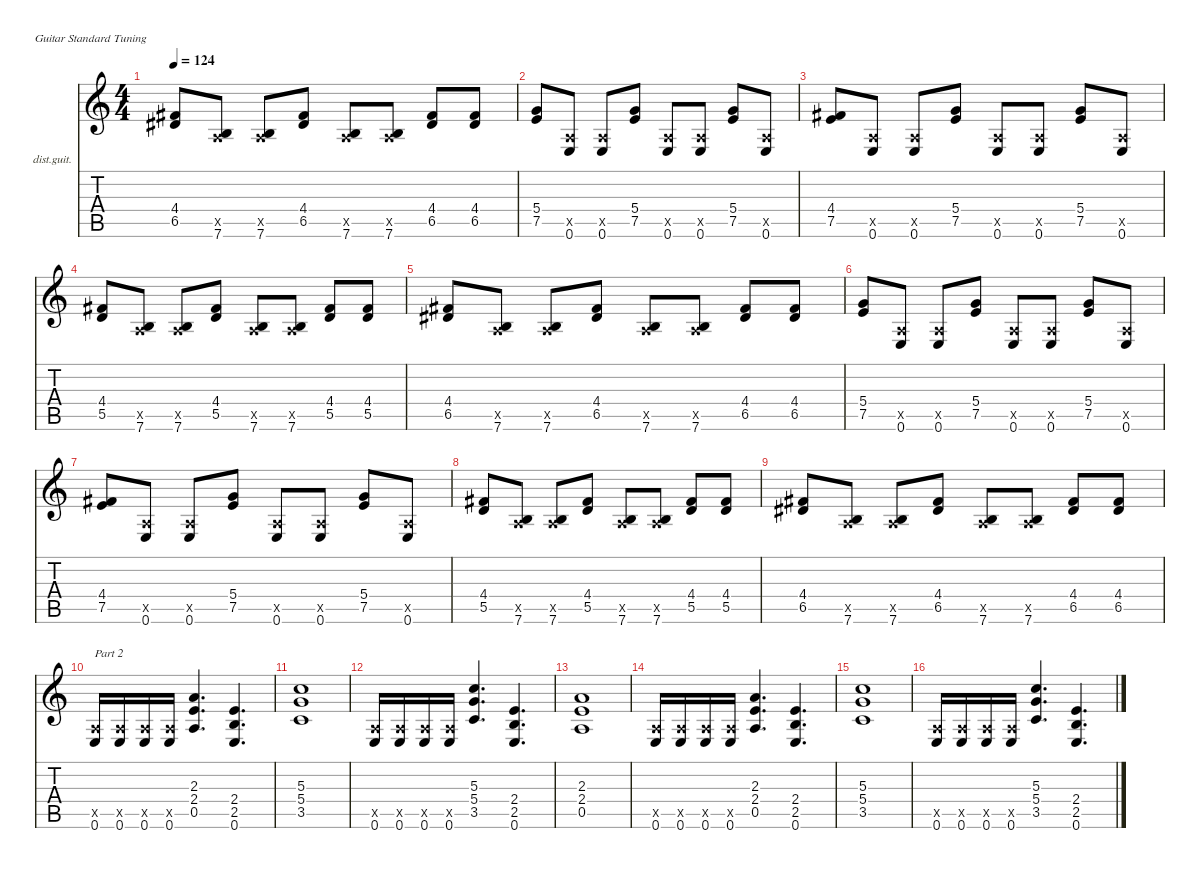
\defaultSystemsLayout 4
\hideDynamics
\bracketExtendMode nobrackets
\firstSystemTrackNameOrientation horizontal
\otherSystemsTrackNameOrientation horizontal
\track ("Rhythm Guitar 1" "dist.guit.") {instrument distortionguitar}
\staff {score tabs}
\tuning (E4 B3 G3 D3 A2 E2)
\ts (4 4)
\tempo 124
\clef g2
\ks c
(4.4{acc #} 6.5{acc #}).8{dy ff} (0.5{x} 7.6).8{dy f} (0.5{x} 7.6).8 (4.4{acc #} 6.5{acc #}).8{dy ff} (0.5{x} 7.6).8{dy f} (0.5{x} 7.6).8 (4.4{acc #} 6.5{acc #}).8{dy ff} (4.4{acc #} 6.5{acc #}).8 |
(5.4 7.5).8 (0.5{x} 0.6).8{dy f} (0.5{x} 0.6).8 (5.4 7.5).8{dy ff} (0.5{x} 0.6).8{dy f} (0.5{x} 0.6).8 (5.4 7.5).8{dy ff} (0.5{x} 0.6).8{dy f} |
(4.4{acc #} 7.5).8{dy ff} (0.5{x} 0.6).8{dy f} (0.5{x} 0.6).8 (5.4 7.5).8{dy ff} (0.5{x} 0.6).8{dy f} (0.5{x} 0.6).8 (5.4 7.5).8{dy ff} (0.5{x} 0.6).8{dy f} |
(4.4{acc #} 5.5).8{dy ff} (0.5{x} 7.6).8{dy f} (0.5{x} 7.6).8 (4.4{acc #} 5.5).8{dy ff} (0.5{x} 7.6).8{dy f} (0.5{x} 7.6).8 (4.4{acc #} 5.5).8{dy ff} (4.4{acc #} 5.5).8 |
(4.4{acc #} 6.5{acc #}).8 (0.5{x} 7.6).8{dy f} (0.5{x} 7.6).8 (4.4{acc #} 6.5{acc #}).8{dy ff} (0.5{x} 7.6).8{dy f} (0.5{x} 7.6).8 (4.4{acc #} 6.5{acc #}).8{dy ff} (4.4{acc #} 6.5{acc #}).8 |
(5.4 7.5).8 (0.5{x} 0.6).8{dy f} (0.5{x} 0.6).8 (5.4 7.5).8{dy ff} (0.5{x} 0.6).8{dy f} (0.5{x} 0.6).8 (5.4 7.5).8{dy ff} (0.5{x} 0.6).8{dy f} |
(4.4{acc #} 7.5).8{dy ff} (0.5{x} 0.6).8{dy f} (0.5{x} 0.6).8 (5.4 7.5).8{dy ff} (0.5{x} 0.6).8{dy f} (0.5{x} 0.6).8 (5.4 7.5).8{dy ff} (0.5{x} 0.6).8{dy f} |
(4.4{acc #} 5.5).8{dy ff} (0.5{x} 7.6).8{dy f} (0.5{x} 7.6).8 (4.4{acc #} 5.5).8{dy ff} (0.5{x} 7.6).8{dy f} (0.5{x} 7.6).8 (4.4{acc #} 5.5).8{dy ff} (4.4{acc #} 5.5).8 |
(4.4{acc #} 6.5{acc #}).8 (0.5{x} 7.6).8{dy f} (0.5{x} 7.6).8 (4.4{acc #} 6.5{acc #}).8{dy ff} (0.5{x} 7.6).8{dy f} (0.5{x} 7.6).8 (4.4{acc #} 6.5{acc #}).8{dy ff} (4.4{acc #} 6.5{acc #}).8 |
(0.5{x} 0.6).16{txt "Part 2" dy f} (0.5{x} 0.6).16 (0.5{x} 0.6).16 (0.5{x} 0.6).16 (2.3 2.4 0.5).4{d} (2.4 2.5 0.6).4{d} |
(5.3 5.4 3.5).1 |
(0.5{x} 0.6).16 (0.5{x} 0.6).16 (0.5{x} 0.6).16 (0.5{x} 0.6).16 (5.3 5.4 3.5).4{d} (2.4 2.5 0.6).4{d} |
(2.3 2.4 0.5).1 |
(0.5{x} 0.6).16 (0.5{x} 0.6).16 (0.5{x} 0.6).16 (0.5{x} 0.6).16 (2.3 2.4 0.5).4{d} (2.4 2.5 0.6).4{d} |
(5.3 5.4 3.5).1 |
(0.5{x} 0.6).16 (0.5{x} 0.6).16 (0.5{x} 0.6).16 (0.5{x} 0.6).16 (5.3 5.4 3.5).4{d} (2.4 2.5 0.6).4{d}
